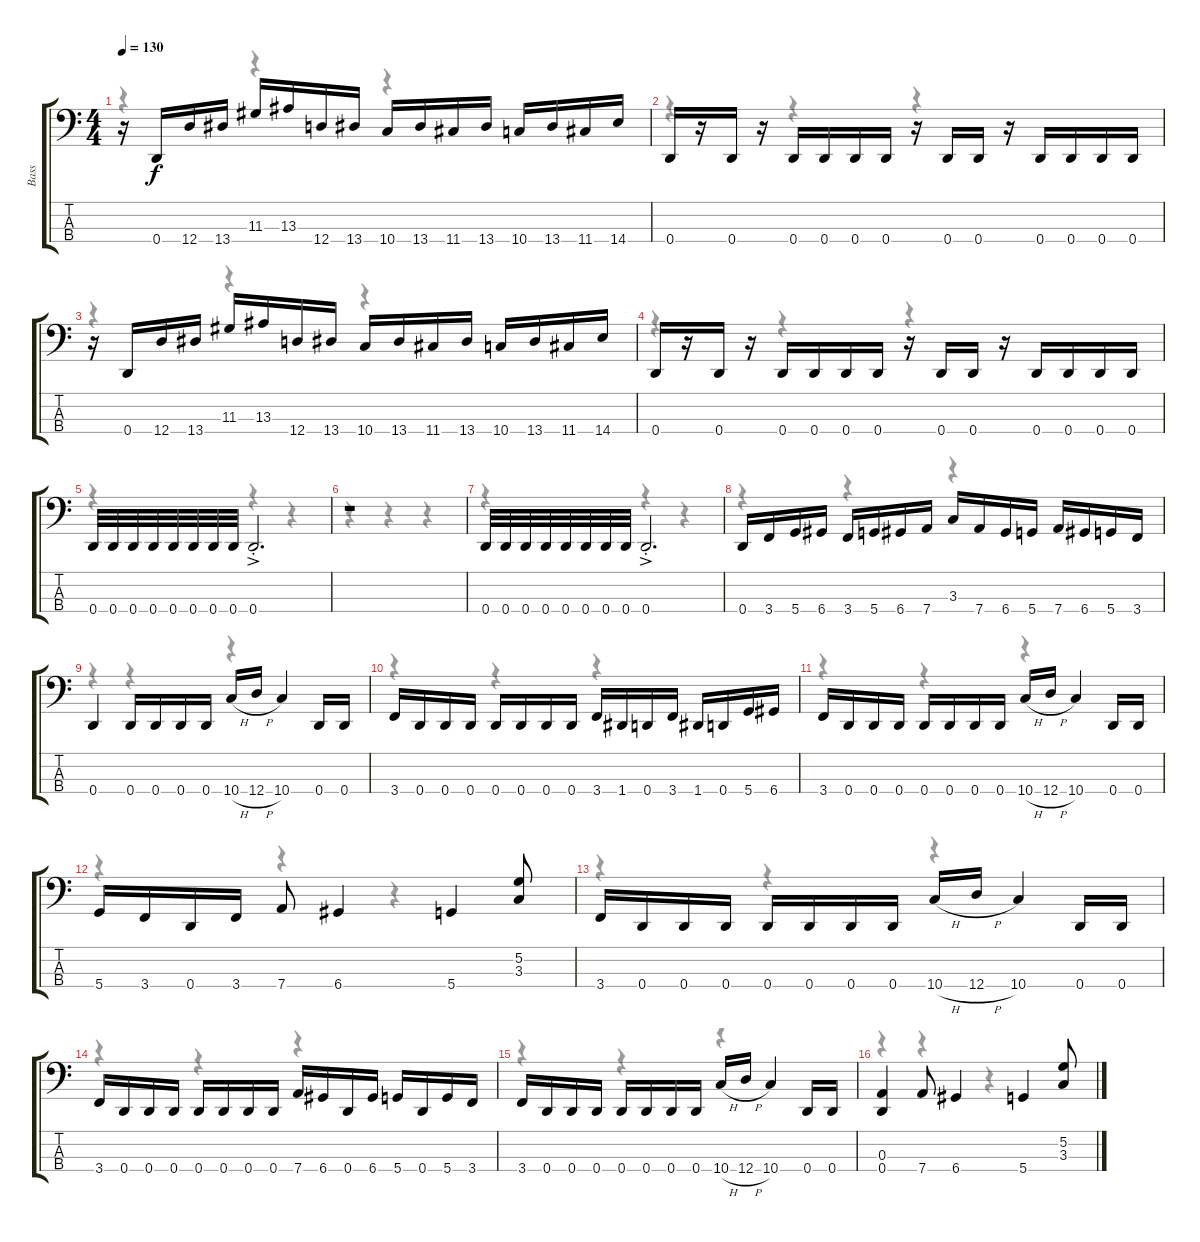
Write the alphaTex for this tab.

\track ("Bass" "Bass") {instrument electricbasspick}
\staff {score tabs}
\tuning (G2 D2 A1 D1) {hide}
\voice
\ts (4 4)
\tempo 130
\clef f4
\ks c
r.16{dy f} 0.4.16 12.4.16 13.4.16 11.3.16 13.3.16 12.4.16 13.4.16 10.4.16 13.4.16 11.4.16 13.4.16 10.4.16 13.4.16 11.4.16 14.4.16 |
0.4.16 r.16 0.4.16 r.16 0.4.16 0.4.16 0.4.16 0.4.16 r.16 0.4.16 0.4.16 r.16 0.4.16 0.4.16 0.4.16 0.4.16 |
r.16 0.4.16 12.4.16 13.4.16 11.3.16 13.3.16 12.4.16 13.4.16 10.4.16 13.4.16 11.4.16 13.4.16 10.4.16 13.4.16 11.4.16 14.4.16 |
0.4.16 r.16 0.4.16 r.16 0.4.16 0.4.16 0.4.16 0.4.16 r.16 0.4.16 0.4.16 r.16 0.4.16 0.4.16 0.4.16 0.4.16 |
0.4.32 0.4.32 0.4.32 0.4.32 0.4.32 0.4.32 0.4.32 0.4.32 0.4{ac st}.2{d} |
r.1 |
0.4.32 0.4.32 0.4.32 0.4.32 0.4.32 0.4.32 0.4.32 0.4.32 0.4{ac st}.2{d} |
0.4.16 3.4.16 5.4.16 6.4.16 3.4.16 5.4.16 6.4.16 7.4.16 3.3.16 7.4.16 6.4.16 5.4.16 7.4.16 6.4.16 5.4.16 3.4.16 |
0.4.4 0.4.16 0.4.16 0.4.16 0.4.16 10.4{h}.16 12.4{h}.16 10.4.4 0.4.16 0.4.16 |
3.4.16 0.4.16 0.4.16 0.4.16 0.4.16 0.4.16 0.4.16 0.4.16 3.4.16 1.4.16 0.4.16 3.4.16 1.4.16 0.4.16 5.4.16 6.4.16 |
3.4.16 0.4.16 0.4.16 0.4.16 0.4.16 0.4.16 0.4.16 0.4.16 10.4{h}.16 12.4{h}.16 10.4.4 0.4.16 0.4.16 |
5.4.16 3.4.16 0.4.16 3.4.16 7.4.8 6.4.4 5.4.4 (5.2 3.3).8 |
3.4.16 0.4.16 0.4.16 0.4.16 0.4.16 0.4.16 0.4.16 0.4.16 10.4{h}.16 12.4{h}.16 10.4.4 0.4.16 0.4.16 |
3.4.16 0.4.16 0.4.16 0.4.16 0.4.16 0.4.16 0.4.16 0.4.16 7.4.16 6.4.16 0.4.16 6.4.16 5.4.16 0.4.16 5.4.16 3.4.16 |
3.4.16 0.4.16 0.4.16 0.4.16 0.4.16 0.4.16 0.4.16 0.4.16 10.4{h}.16 12.4{h}.16 10.4.4 0.4.16 0.4.16 |
(0.3 0.4).4 7.4.8 6.4.4 5.4.4 (5.2 3.3).8
\voice
\clef f4
\ottava regular
\simile none
\ks c
r.4{dy f} r.4 r.4 |
r.4 r.4 r.4 |
r.4 r.4 r.4 |
r.4 r.4 r.4 |
r.4 r.4 r.4 |
r.4 r.4 r.4 |
r.4 r.4 r.4 |
r.4 r.4 r.4 |
r.4 r.4 r.4 |
r.4 r.4 r.4 |
r.4 r.4 r.4 |
r.4 r.4 r.4 |
r.4 r.4 r.4 |
r.4 r.4 r.4 |
r.4 r.4 r.4 |
r.4 r.4 r.4
